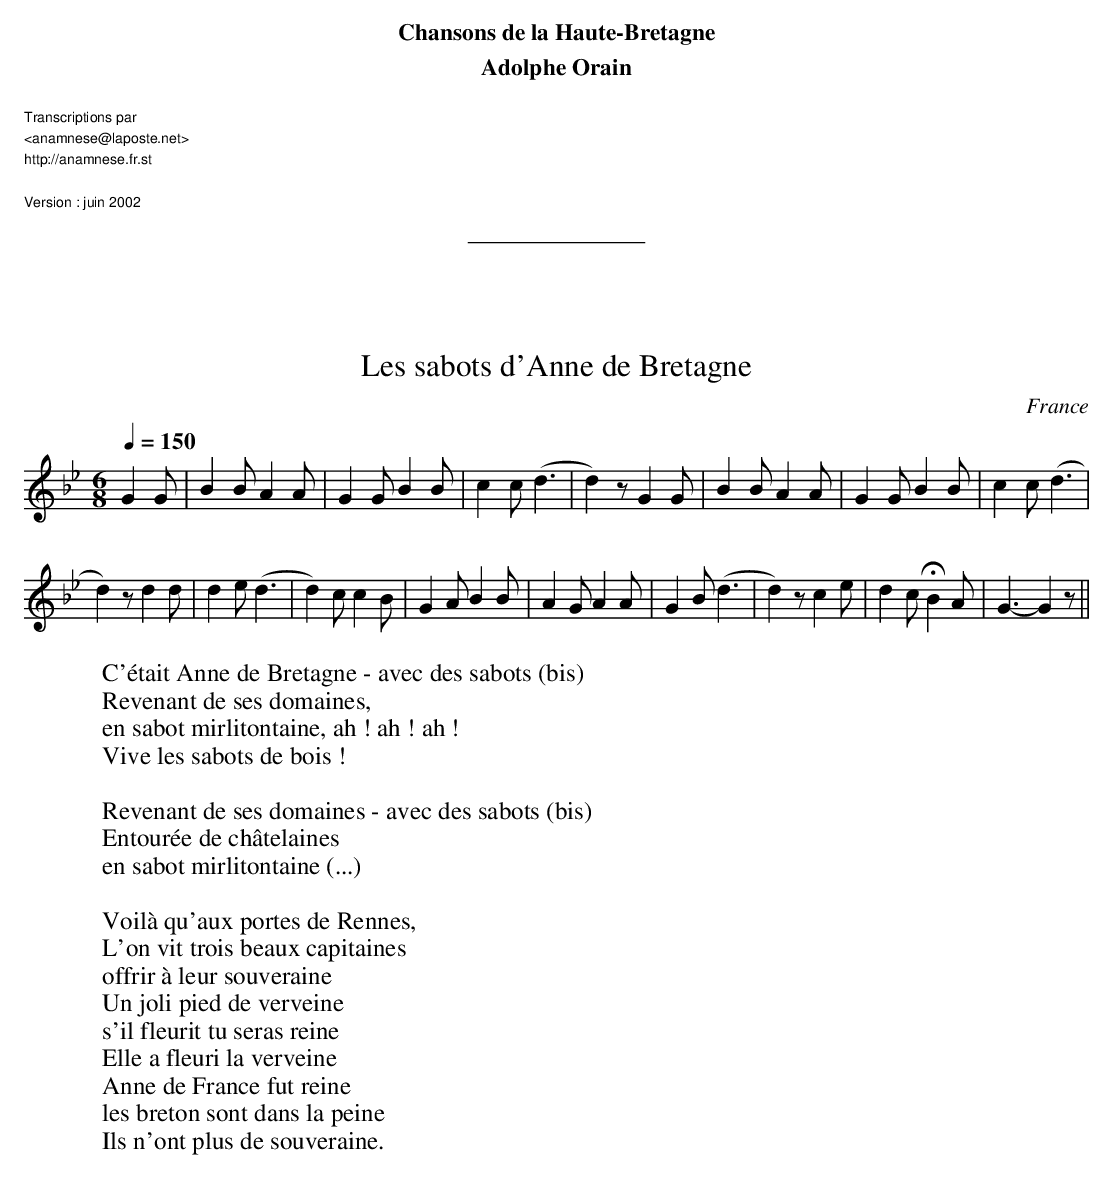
X:1
T:Les sabots d'Anne de Bretagne
O:France
M:6/8
L:1/8
Q:1/4=150
K:Bb
      G2G | B2B A2A | G2G B2B | c2c(d3 |\
d2) z G2G | B2B A2A | G2G B2B | c2c(d3 |
d2) z d2d | d2e (d3 | d2)cc2B | G2AB2B |\
A2GA2A | G2B(d3 | d2) z c2e | d2c HB2A | G3-G2 z ||
W:C'était Anne de Bretagne - avec des sabots (bis)
W:Revenant de ses domaines,
W:en sabot mirlitontaine, ah ! ah ! ah !
W:Vive les sabots de bois !
W:
W:Revenant de ses domaines - avec des sabots (bis)
W:Entourée de châtelaines
W:en sabot mirlitontaine (...)
W:
W:Voilà qu'aux portes de Rennes,
W:L'on vit trois beaux capitaines
W:offrir à leur souveraine
W:Un joli pied de verveine
W:s'il fleurit tu seras reine
W:Elle a fleuri la verveine
W:Anne de France fut reine
W:les breton sont dans la peine
W:Ils n'ont plus de souveraine.
